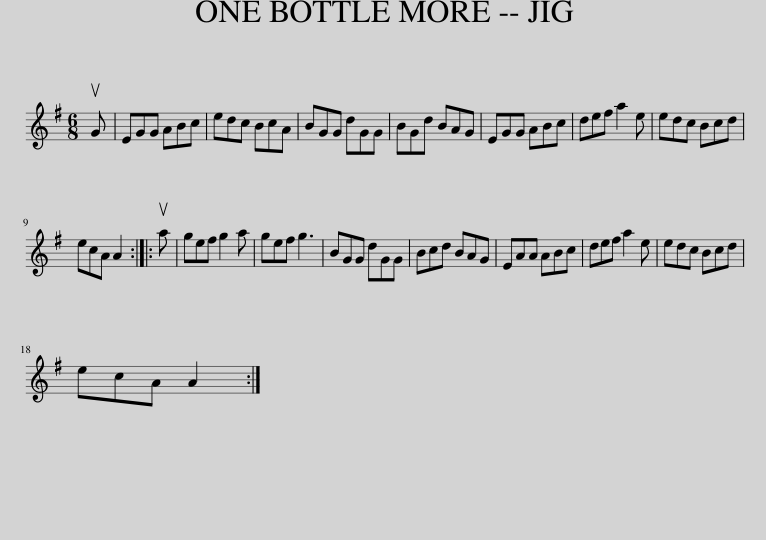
X:1
L:1/8
M:6/8
I:linebreak $
K:G
V:1 treble
V:1
 uG | EGG ABc | edc BcA | BGG dGG | BGd BAG | %5
 EGG ABc | def a2 e | edc Bcd |$ ecA A2 :: ua | %10
 gef g2 a | gef g3 | BGG dGG | Bcd BAG | EAA ABc | %15
 def a2 e | edc Bcd |$ ecA A2 :| %18
